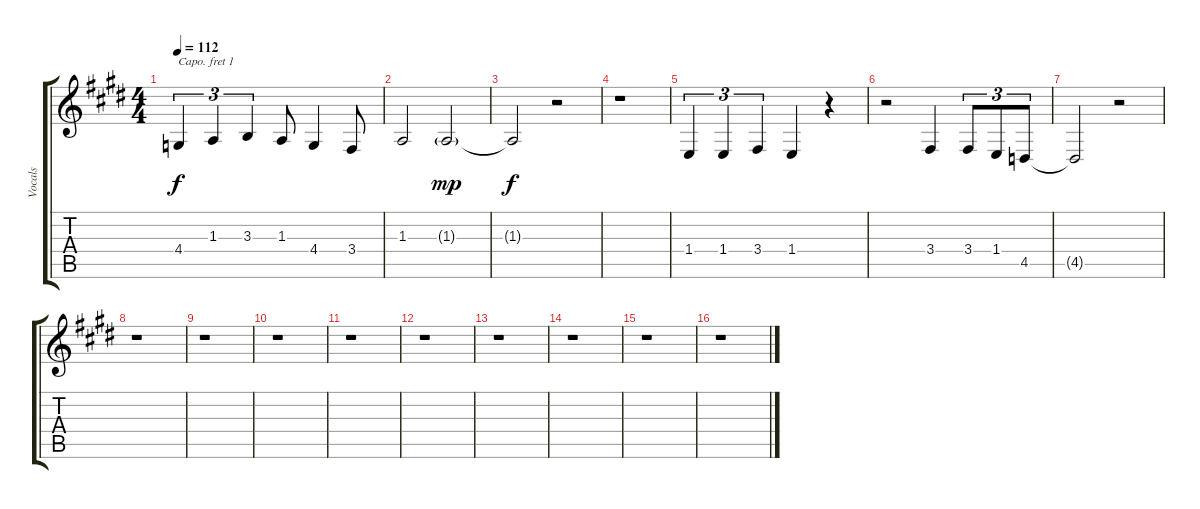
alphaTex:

\track ("Vocals" "Vocals") {instrument lead8bassandlead}
\staff {score tabs}
\capo 1
\tuning (E4 B3 G3 D3 A2 E2) {hide}
\ts (4 4)
\tempo 112
\clef g2
\ks e
4.4.4{tu (3 2) dy f} 1.3.4{tu (3 2)} 3.3.4{tu (3 2)} 1.3.8 4.4.4 3.4.8 |
1.3.2 1.3{g}.2{dy mp} |
1.3{t}.2{dy f} r.2 |
r.1 |
1.4.4{tu (3 2)} 1.4.4{tu (3 2)} 3.4.4{tu (3 2)} 1.4.4 r.4 |
r.2 3.4.4 3.4.8{tu (3 2)} 1.4.8{tu (3 2)} 4.5.8{tu (3 2)} |
4.5{t}.2 r.2 |
r.1 |
r.1 |
r.1 |
r.1 |
r.1 |
r.1 |
r.1 |
r.1 |
r.1
